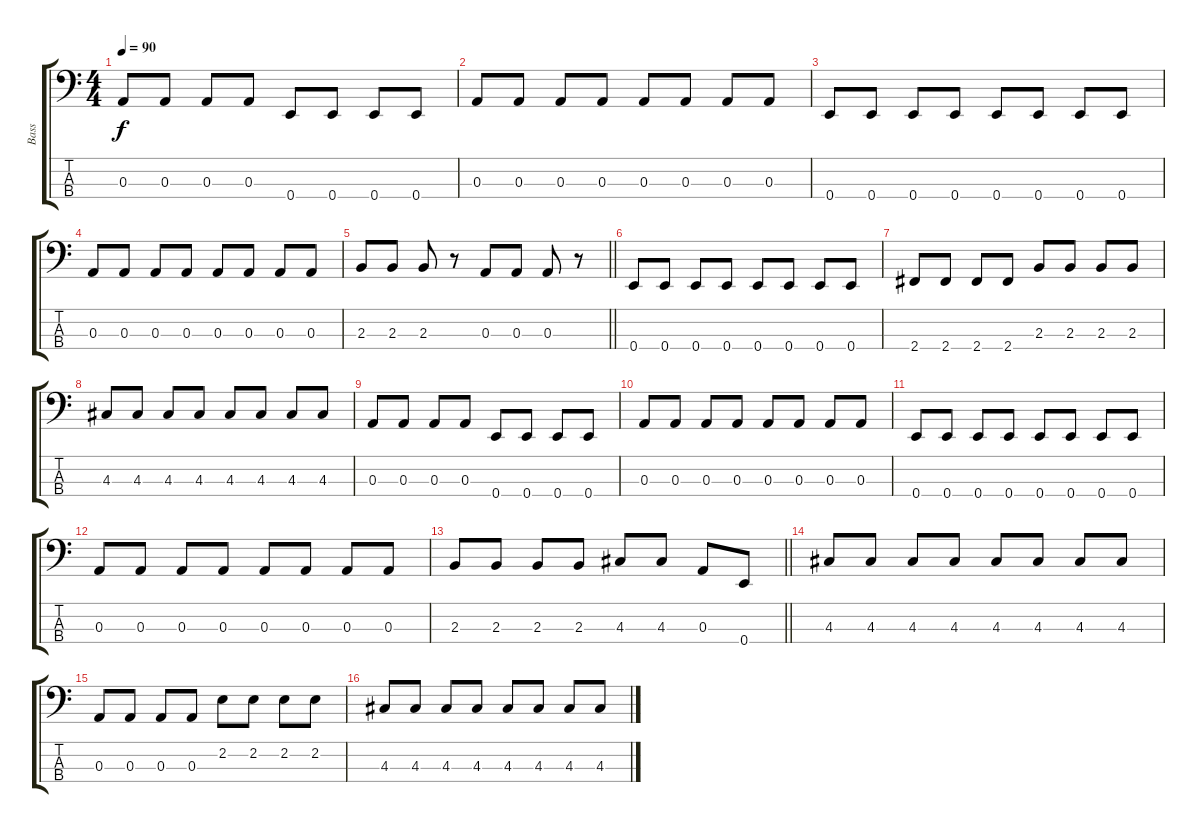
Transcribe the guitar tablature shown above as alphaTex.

\track ("Bass" "Bass") {instrument electricbassfinger}
\staff {score tabs}
\tuning (G2 D2 A1 E1) {hide}
\ts (4 4)
\tempo 90
\clef f4
\ks c
0.3.8{dy f} 0.3.8 0.3.8 0.3.8 0.4.8 0.4.8 0.4.8 0.4.8 |
0.3.8 0.3.8 0.3.8 0.3.8 0.3.8 0.3.8 0.3.8 0.3.8 |
0.4.8 0.4.8 0.4.8 0.4.8 0.4.8 0.4.8 0.4.8 0.4.8 |
0.3.8 0.3.8 0.3.8 0.3.8 0.3.8 0.3.8 0.3.8 0.3.8 |
\barLineRight lightlight
2.3.8 2.3.8 2.3.8 r.8 0.3.8 0.3.8 0.3.8 r.8 |
0.4.8 0.4.8 0.4.8 0.4.8 0.4.8 0.4.8 0.4.8 0.4.8 |
2.4.8 2.4.8 2.4.8 2.4.8 2.3.8 2.3.8 2.3.8 2.3.8 |
4.3.8 4.3.8 4.3.8 4.3.8 4.3.8 4.3.8 4.3.8 4.3.8 |
0.3.8 0.3.8 0.3.8 0.3.8 0.4.8 0.4.8 0.4.8 0.4.8 |
0.3.8 0.3.8 0.3.8 0.3.8 0.3.8 0.3.8 0.3.8 0.3.8 |
0.4.8 0.4.8 0.4.8 0.4.8 0.4.8 0.4.8 0.4.8 0.4.8 |
0.3.8 0.3.8 0.3.8 0.3.8 0.3.8 0.3.8 0.3.8 0.3.8 |
\barLineRight lightlight
2.3.8 2.3.8 2.3.8 2.3.8 4.3.8 4.3.8 0.3.8 0.4.8 |
4.3.8 4.3.8 4.3.8 4.3.8 4.3.8 4.3.8 4.3.8 4.3.8 |
0.3.8 0.3.8 0.3.8 0.3.8 2.2.8 2.2.8 2.2.8 2.2.8 |
4.3.8 4.3.8 4.3.8 4.3.8 4.3.8 4.3.8 4.3.8 4.3.8
